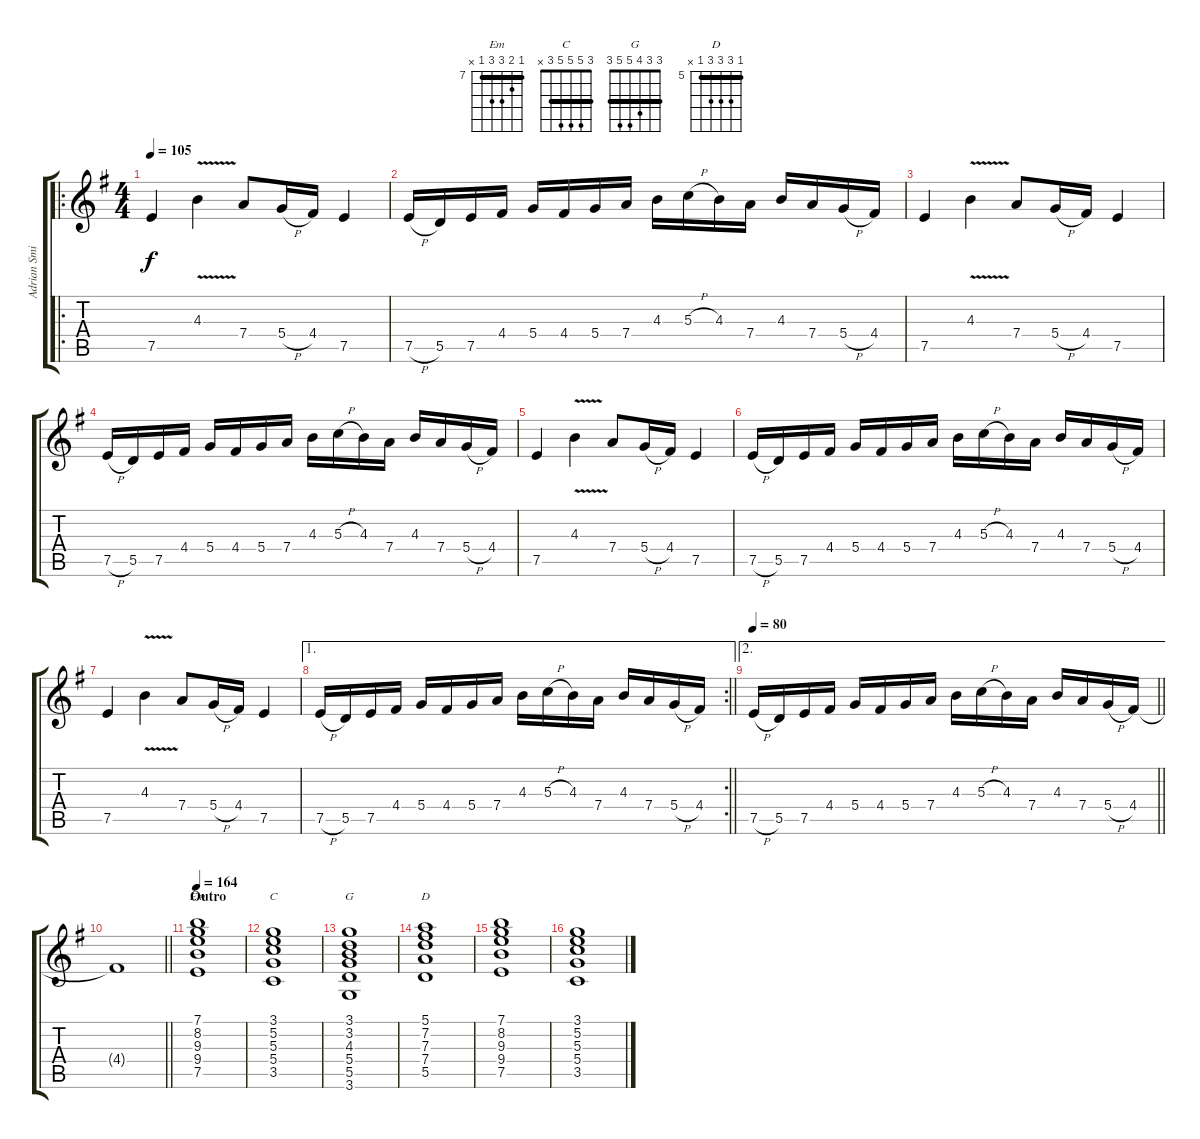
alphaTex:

\track ("Adrian Smith" "Adrian Smi") {instrument electricguitarclean}
\staff {score tabs}
\tuning (E4 B3 G3 D3 A2 E2) {hide}
\chord ("Em" 7 8 9 9 7 x) {firstfret 7 barre 7}
\chord ("C" 3 5 5 5 3 x) {barre 3}
\chord ("G" 3 3 4 5 5 3) {barre 3}
\chord ("D" 5 7 7 7 5 x) {firstfret 5 barre 5}
\ro
\ts (4 4)
\tempo 105
\clef g2
\ks eminor
7.5.4{dy f} 4.3{v}.4 7.4.8 5.4{h}.16 4.4.16 7.5.4 |
7.5{h}.16 5.5.16 7.5.16 4.4.16 5.4.16 4.4.16 5.4.16 7.4.16 4.3.16 5.3{h}.16 4.3.16 7.4.16 4.3.16 7.4.16 5.4{h}.16 4.4.16 |
7.5.4 4.3{v}.4 7.4.8 5.4{h}.16 4.4.16 7.5.4 |
7.5{h}.16 5.5.16 7.5.16 4.4.16 5.4.16 4.4.16 5.4.16 7.4.16 4.3.16 5.3{h}.16 4.3.16 7.4.16 4.3.16 7.4.16 5.4{h}.16 4.4.16 |
7.5.4 4.3{v}.4 7.4.8 5.4{h}.16 4.4.16 7.5.4 |
7.5{h}.16 5.5.16 7.5.16 4.4.16 5.4.16 4.4.16 5.4.16 7.4.16 4.3.16 5.3{h}.16 4.3.16 7.4.16 4.3.16 7.4.16 5.4{h}.16 4.4.16 |
7.5.4 4.3{v}.4 7.4.8 5.4{h}.16 4.4.16 7.5.4 |
\ae 1
\rc 2
\barLineRight lightlight
7.5{h}.16 5.5.16 7.5.16 4.4.16 5.4.16 4.4.16 5.4.16 7.4.16 4.3.16 5.3{h}.16 4.3.16 7.4.16 4.3.16 7.4.16 5.4{h}.16 4.4.16 |
\ae 2
\tempo 80
\barLineRight lightlight
7.5{h}.16 5.5.16 7.5.16 4.4.16 5.4.16 4.4.16 5.4.16 7.4.16 4.3.16 5.3{h}.16 4.3.16 7.4.16 4.3.16 7.4.16 5.4{h}.16 4.4.16 |
\barLineRight lightlight
4.4{t}.1 |
\section ("" "Outro")
\tempo 164
(7.1 8.2 9.3 9.4 7.5).1{ch "Em" instrument electricguitarclean} |
(3.1 5.2 5.3 5.4 3.5).1{ch "C"} |
(3.1 3.2 4.3 5.4 5.5 3.6).1{ch "G"} |
(5.1 7.2 7.3 7.4 5.5).1{ch "D"} |
(7.1 8.2 9.3 9.4 7.5).1 |
(3.1 5.2 5.3 5.4 3.5).1
